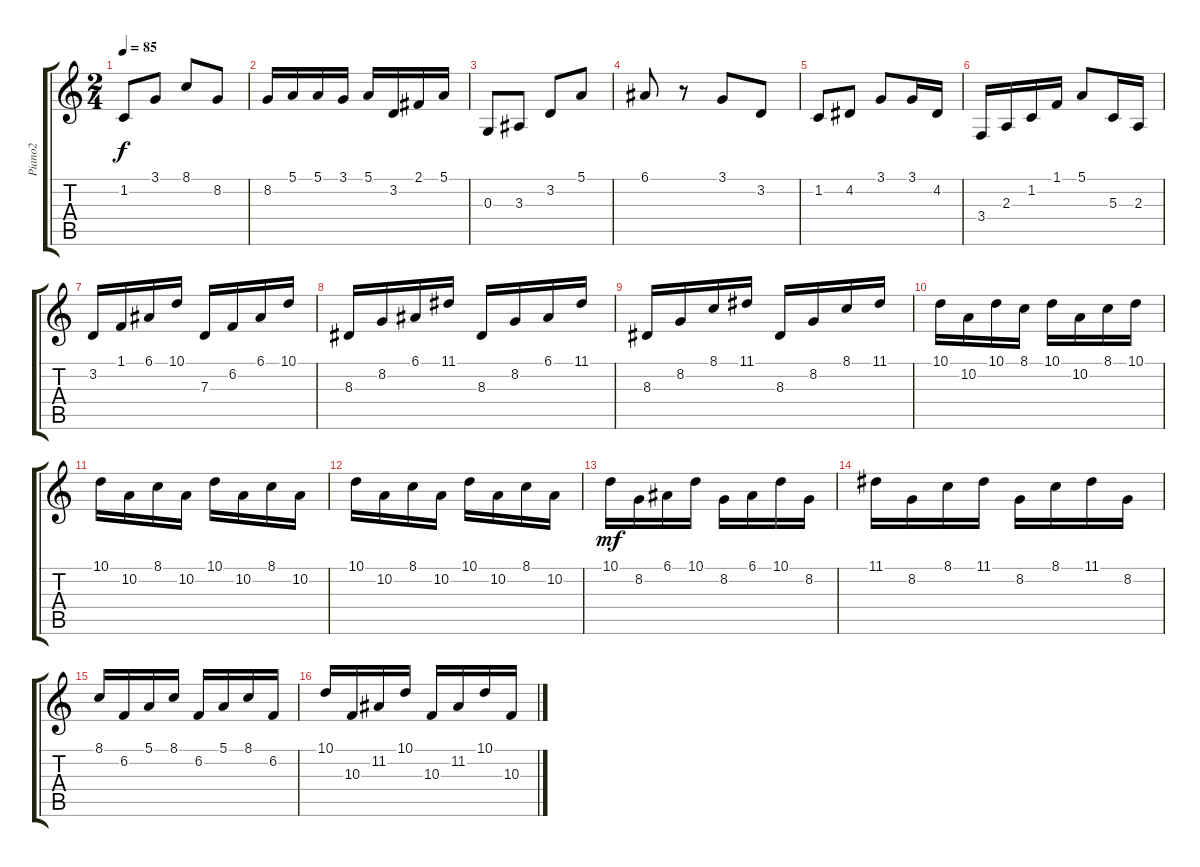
\track ("Piano2" "Piano2") {instrument electricgrandpiano}
\staff {score tabs}
\tuning (E4 B3 G3 D3 A2 E2) {hide}
\ts (2 4)
\tempo 85
\clef g2
\ks c
1.2.8{dy f} 3.1.8 8.1.8 8.2.8 |
8.2.16 5.1.16 5.1.16 3.1.16 5.1.16 3.2.16 2.1.16 5.1.16 |
0.3.8 3.3.8 3.2.8 5.1.8 |
6.1.8 r.8 3.1.8 3.2.8 |
1.2.8 4.2.8 3.1.8 3.1.16 4.2.16 |
3.4.16 2.3.16 1.2.16 1.1.16 5.1.8 5.3.16 2.3.16 |
3.2.16 1.1.16 6.1.16 10.1.16 7.3.16 6.2.16 6.1.16 10.1.16 |
8.3.16 8.2.16 6.1.16 11.1.16 8.3.16 8.2.16 6.1.16 11.1.16 |
8.3.16 8.2.16 8.1.16 11.1.16 8.3.16 8.2.16 8.1.16 11.1.16 |
10.1.16 10.2.16 10.1.16 8.1.16 10.1.16 10.2.16 8.1.16 10.1.16 |
10.1.16 10.2.16 8.1.16 10.2.16 10.1.16 10.2.16 8.1.16 10.2.16 |
10.1.16 10.2.16 8.1.16 10.2.16 10.1.16 10.2.16 8.1.16 10.2.16 |
10.1.16{dy mf} 8.2.16 6.1.16 10.1.16 8.2.16 6.1.16 10.1.16 8.2.16 |
11.1.16 8.2.16 8.1.16 11.1.16 8.2.16 8.1.16 11.1.16 8.2.16 |
8.1.16 6.2.16 5.1.16 8.1.16 6.2.16 5.1.16 8.1.16 6.2.16 |
10.1.16 10.3.16 11.2.16 10.1.16 10.3.16 11.2.16 10.1.16 10.3.16
